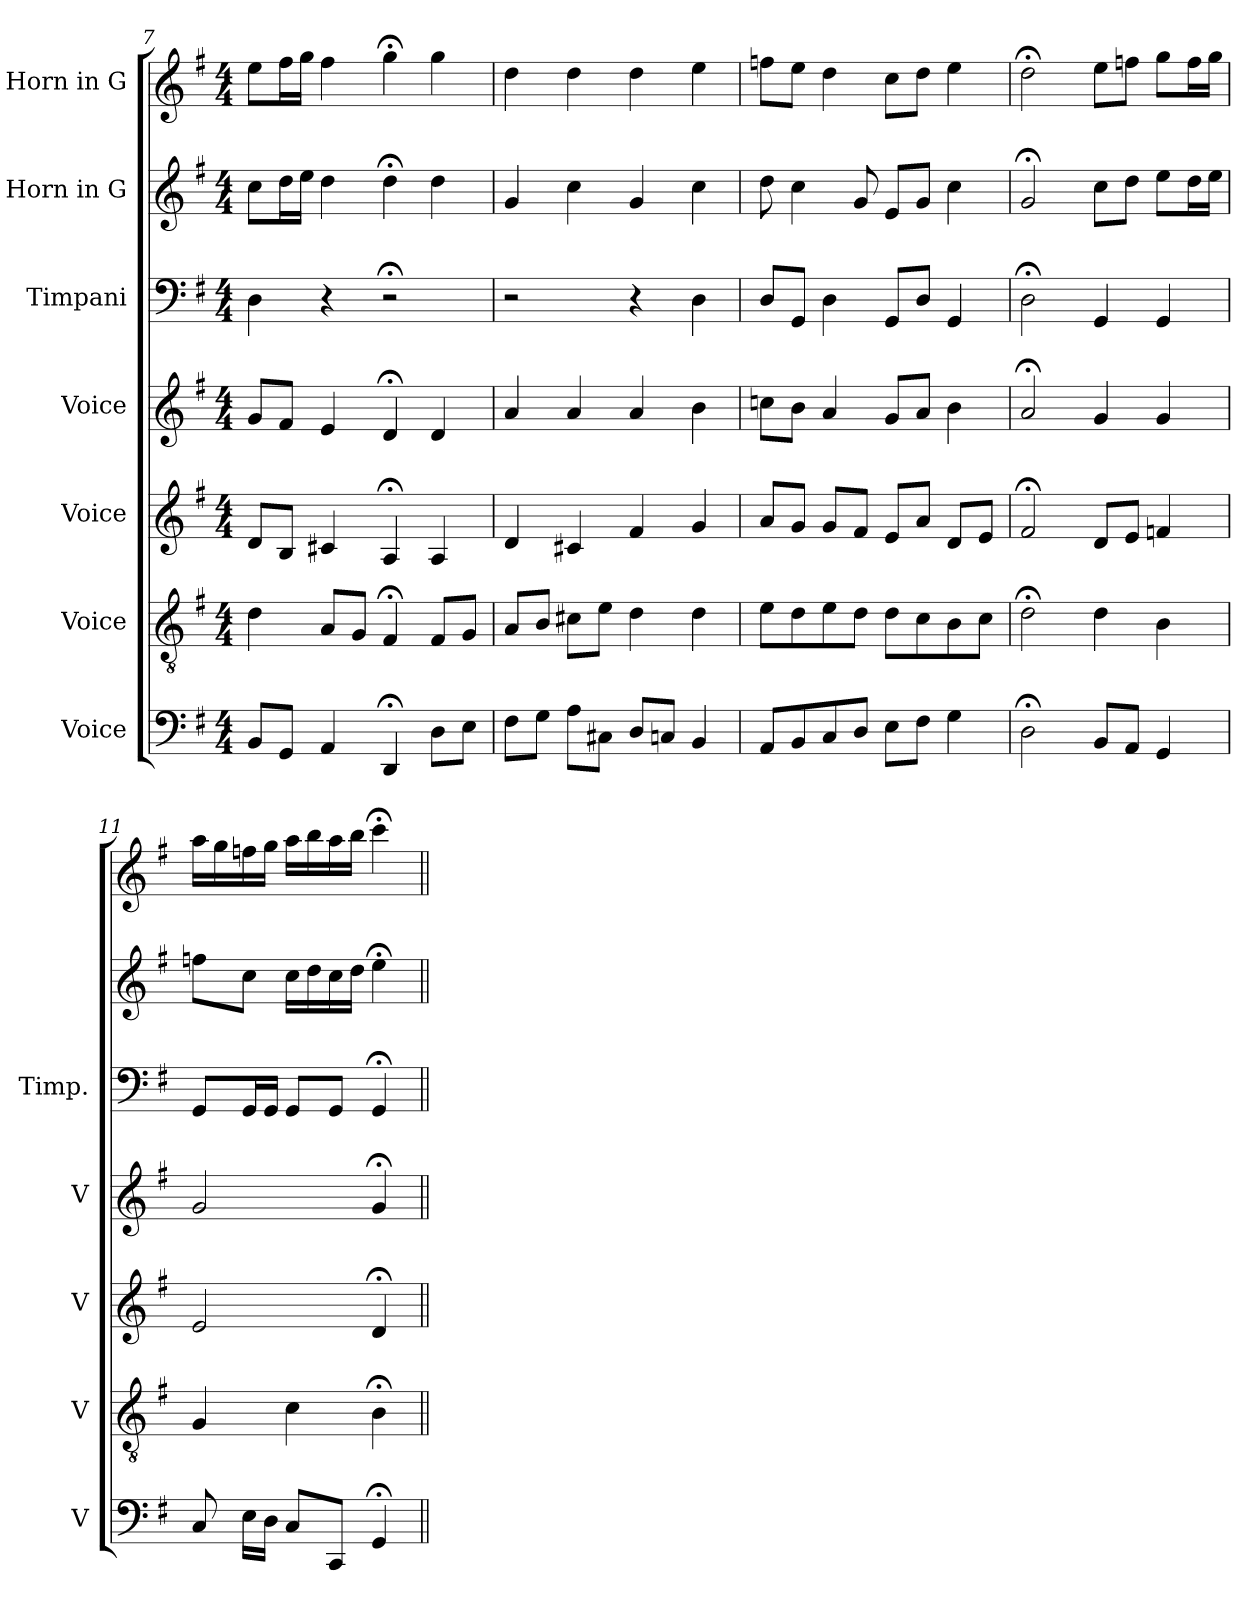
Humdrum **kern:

**kern	**kern	**kern	**kern	**kern	**kern	**kern
*part7	*part6	*part5	*part4	*part3	*part2	*part1
*staff7	*staff6	*staff5	*staff4	*staff3	*staff2	*staff1
*I"Voice	*I"Voice	*I"Voice	*I"Voice	*I"Timpani	*I"Horn in G	*I"Horn in G
*I'V	*I'V	*I'V	*I'V	*I'Timp.	*	*
*clefF4	*clefGv2	*clefG2	*clefG2	*clefF4	*clefG2	*clefG2
*	*	*	*	*	*ITrd3c5	*ITrd3c5
*k[f#]	*k[f#]	*k[f#]	*k[f#]	*k[f#]	*k[f#c#]	*k[f#c#]
*M4/4	*M4/4	*M4/4	*M4/4	*M4/4	*M4/4	*M4/4
=7	=7	=7	=7	=7	=7	=7
8BBL	4d	8dL	8gL	4D	8gL	8bL
8GGJ	.	8BJ	8f#J	.	16aL	16cc#L
.	.	.	.	.	16bJJ	16ddJJ
4AA	8AL	4c#X	4e	4r	4a	4cc#
.	8GJ	.	.	.	.	.
4DD;<	4F#;<	4A;<	4d;<	2r;<	4a;<	4dd;<
8DL	8F#L	4A	4d	.	4a	4dd
8EJ	8GJ	.	.	.	.	.
=8	=8	=8	=8	=8	=8	=8
8F#L	8AL	4d	4a	2r	4d	4a
8GJ	8BJ	.	.	.	.	.
8AL	8c#XL	4c#X	4a	.	4g	4a
8C#XJ	8eJ	.	.	.	.	.
8DL	4d	4f#	4a	4r	4d	4a
8CnJ	.	.	.	.	.	.
4BB	4d	4g	4b	4D	4g	4b
=9	=9	=9	=9	=9	=9	=9
8AAL	8eL	8aL	8ccnL	8DL	8a	8ccnL
8BB	8d	8gJ	8bJ	8GGJ	4g	8bJ
8C	8e	8gL	4a	4D	.	4a
8DJ	8dJ	8f#J	.	.	8d	.
8EL	8dL	8eL	8gL	8GGL	8BL	8gL
8F#J	8c	8aJ	8aJ	8DJ	8dJ	8aJ
4G	8B	8dL	4b	4GG	4g	4b
.	8cJ	8eJ	.	.	.	.
=10	=10	=10	=10	=10	=10	=10
2D;<	2d;<	2f#;<	2a;<	2D;<	2d;<	2a;<
8BBL	4d	8dL	4g	4GG	8gL	8bL
8AAJ	.	8eJ	.	.	8aJ	8ccnJ
4GG	4B	4fn	4g	4GG	8bL	8ddL
.	.	.	.	.	16aL	16ccL
.	.	.	.	.	16bJJ	16ddJJ
=11	=11	=11	=11	=11	=11	=11
8C	4G	2e	2g	8GGL	8ccnL	16eeLL
.	.	.	.	.	.	16dd
16ELL	.	.	.	16GGL	8gJ	16ccn
16DJJ	.	.	.	16GGJJ	.	16ddJJ
8CL	4c	.	.	8GGL	16gLL	16eeLL
.	.	.	.	.	16a	16ff#
8CCJ	.	.	.	8GGJ	16g	16ee
.	.	.	.	.	16aJJ	16ff#JJ
4GG;<	4B;<	4d;<	4g;<	4GG;<	4b;<	4gg;<
=||	=||	=||	=||	=||	=||	=||
*-	*-	*-	*-	*-	*-	*-
